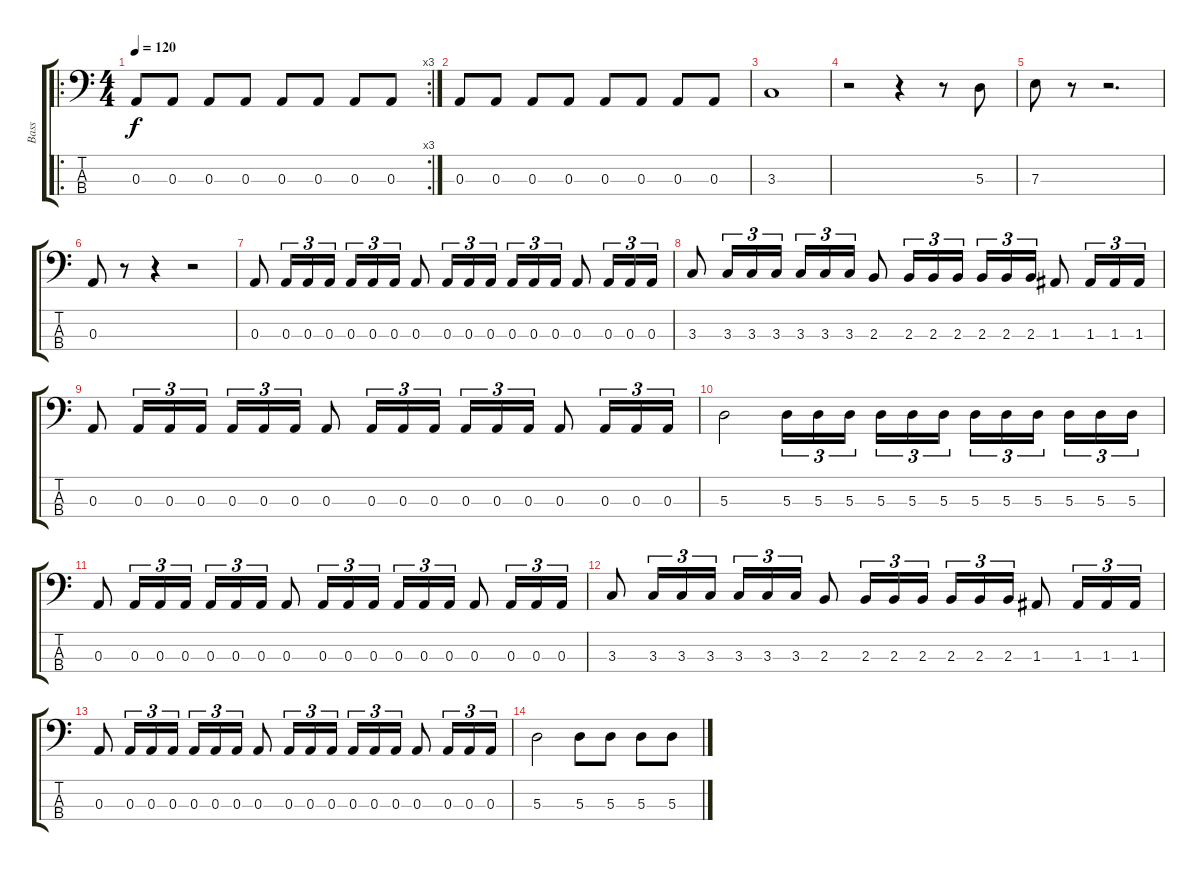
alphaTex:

\track ("Bass" "Bass") {instrument electricbasspick}
\staff {score tabs}
\tuning (G2 D2 A1 E1) {hide}
\ro
\rc 3
\ts (4 4)
\tempo 120
\clef f4
\ks c
0.3.8{dy f instrument electricbasspick} 0.3.8 0.3.8 0.3.8 0.3.8 0.3.8 0.3.8 0.3.8 |
0.3.8 0.3.8 0.3.8 0.3.8 0.3.8 0.3.8 0.3.8 0.3.8 |
3.3.1 |
r.2 r.4 r.8 5.3.8 |
7.3.8 r.8 r.2{d} |
0.3.8 r.8 r.4 r.2 |
0.3.8 0.3.16{tu (3 2)} 0.3.16{tu (3 2)} 0.3.16{tu (3 2)} 0.3.16{tu (3 2)} 0.3.16{tu (3 2)} 0.3.16{tu (3 2)} 0.3.8 0.3.16{tu (3 2)} 0.3.16{tu (3 2)} 0.3.16{tu (3 2)} 0.3.16{tu (3 2)} 0.3.16{tu (3 2)} 0.3.16{tu (3 2)} 0.3.8 0.3.16{tu (3 2)} 0.3.16{tu (3 2)} 0.3.16{tu (3 2)} |
3.3.8 3.3.16{tu (3 2)} 3.3.16{tu (3 2)} 3.3.16{tu (3 2)} 3.3.16{tu (3 2)} 3.3.16{tu (3 2)} 3.3.16{tu (3 2)} 2.3.8 2.3.16{tu (3 2)} 2.3.16{tu (3 2)} 2.3.16{tu (3 2)} 2.3.16{tu (3 2)} 2.3.16{tu (3 2)} 2.3.16{tu (3 2)} 1.3.8 1.3.16{tu (3 2)} 1.3.16{tu (3 2)} 1.3.16{tu (3 2)} |
0.3.8 0.3.16{tu (3 2)} 0.3.16{tu (3 2)} 0.3.16{tu (3 2)} 0.3.16{tu (3 2)} 0.3.16{tu (3 2)} 0.3.16{tu (3 2)} 0.3.8 0.3.16{tu (3 2)} 0.3.16{tu (3 2)} 0.3.16{tu (3 2)} 0.3.16{tu (3 2)} 0.3.16{tu (3 2)} 0.3.16{tu (3 2)} 0.3.8 0.3.16{tu (3 2)} 0.3.16{tu (3 2)} 0.3.16{tu (3 2)} |
5.3.2 5.3.16{tu (3 2)} 5.3.16{tu (3 2)} 5.3.16{tu (3 2)} 5.3.16{tu (3 2)} 5.3.16{tu (3 2)} 5.3.16{tu (3 2)} 5.3.16{tu (3 2)} 5.3.16{tu (3 2)} 5.3.16{tu (3 2)} 5.3.16{tu (3 2)} 5.3.16{tu (3 2)} 5.3.16{tu (3 2)} |
0.3.8 0.3.16{tu (3 2)} 0.3.16{tu (3 2)} 0.3.16{tu (3 2)} 0.3.16{tu (3 2)} 0.3.16{tu (3 2)} 0.3.16{tu (3 2)} 0.3.8 0.3.16{tu (3 2)} 0.3.16{tu (3 2)} 0.3.16{tu (3 2)} 0.3.16{tu (3 2)} 0.3.16{tu (3 2)} 0.3.16{tu (3 2)} 0.3.8 0.3.16{tu (3 2)} 0.3.16{tu (3 2)} 0.3.16{tu (3 2)} |
3.3.8 3.3.16{tu (3 2)} 3.3.16{tu (3 2)} 3.3.16{tu (3 2)} 3.3.16{tu (3 2)} 3.3.16{tu (3 2)} 3.3.16{tu (3 2)} 2.3.8 2.3.16{tu (3 2)} 2.3.16{tu (3 2)} 2.3.16{tu (3 2)} 2.3.16{tu (3 2)} 2.3.16{tu (3 2)} 2.3.16{tu (3 2)} 1.3.8 1.3.16{tu (3 2)} 1.3.16{tu (3 2)} 1.3.16{tu (3 2)} |
0.3.8 0.3.16{tu (3 2)} 0.3.16{tu (3 2)} 0.3.16{tu (3 2)} 0.3.16{tu (3 2)} 0.3.16{tu (3 2)} 0.3.16{tu (3 2)} 0.3.8 0.3.16{tu (3 2)} 0.3.16{tu (3 2)} 0.3.16{tu (3 2)} 0.3.16{tu (3 2)} 0.3.16{tu (3 2)} 0.3.16{tu (3 2)} 0.3.8 0.3.16{tu (3 2)} 0.3.16{tu (3 2)} 0.3.16{tu (3 2)} |
5.3.2 5.3.8 5.3.8 5.3.8 5.3.8
